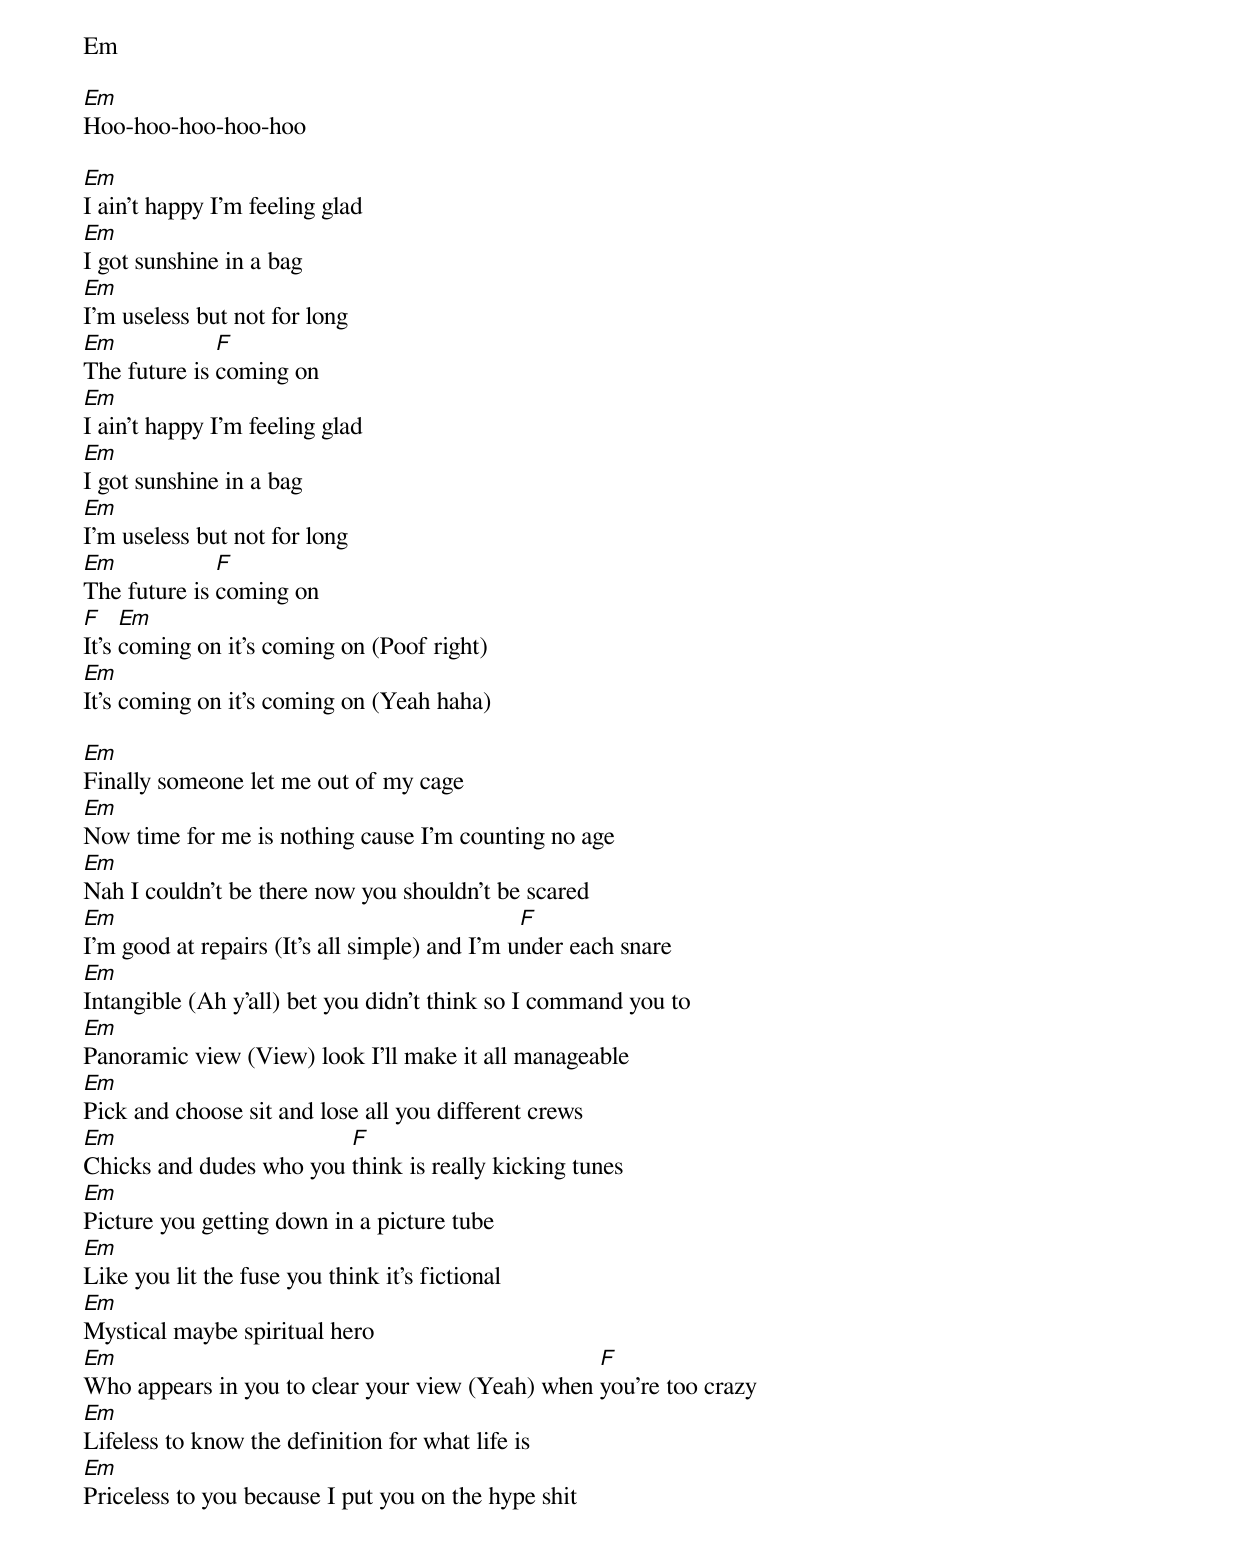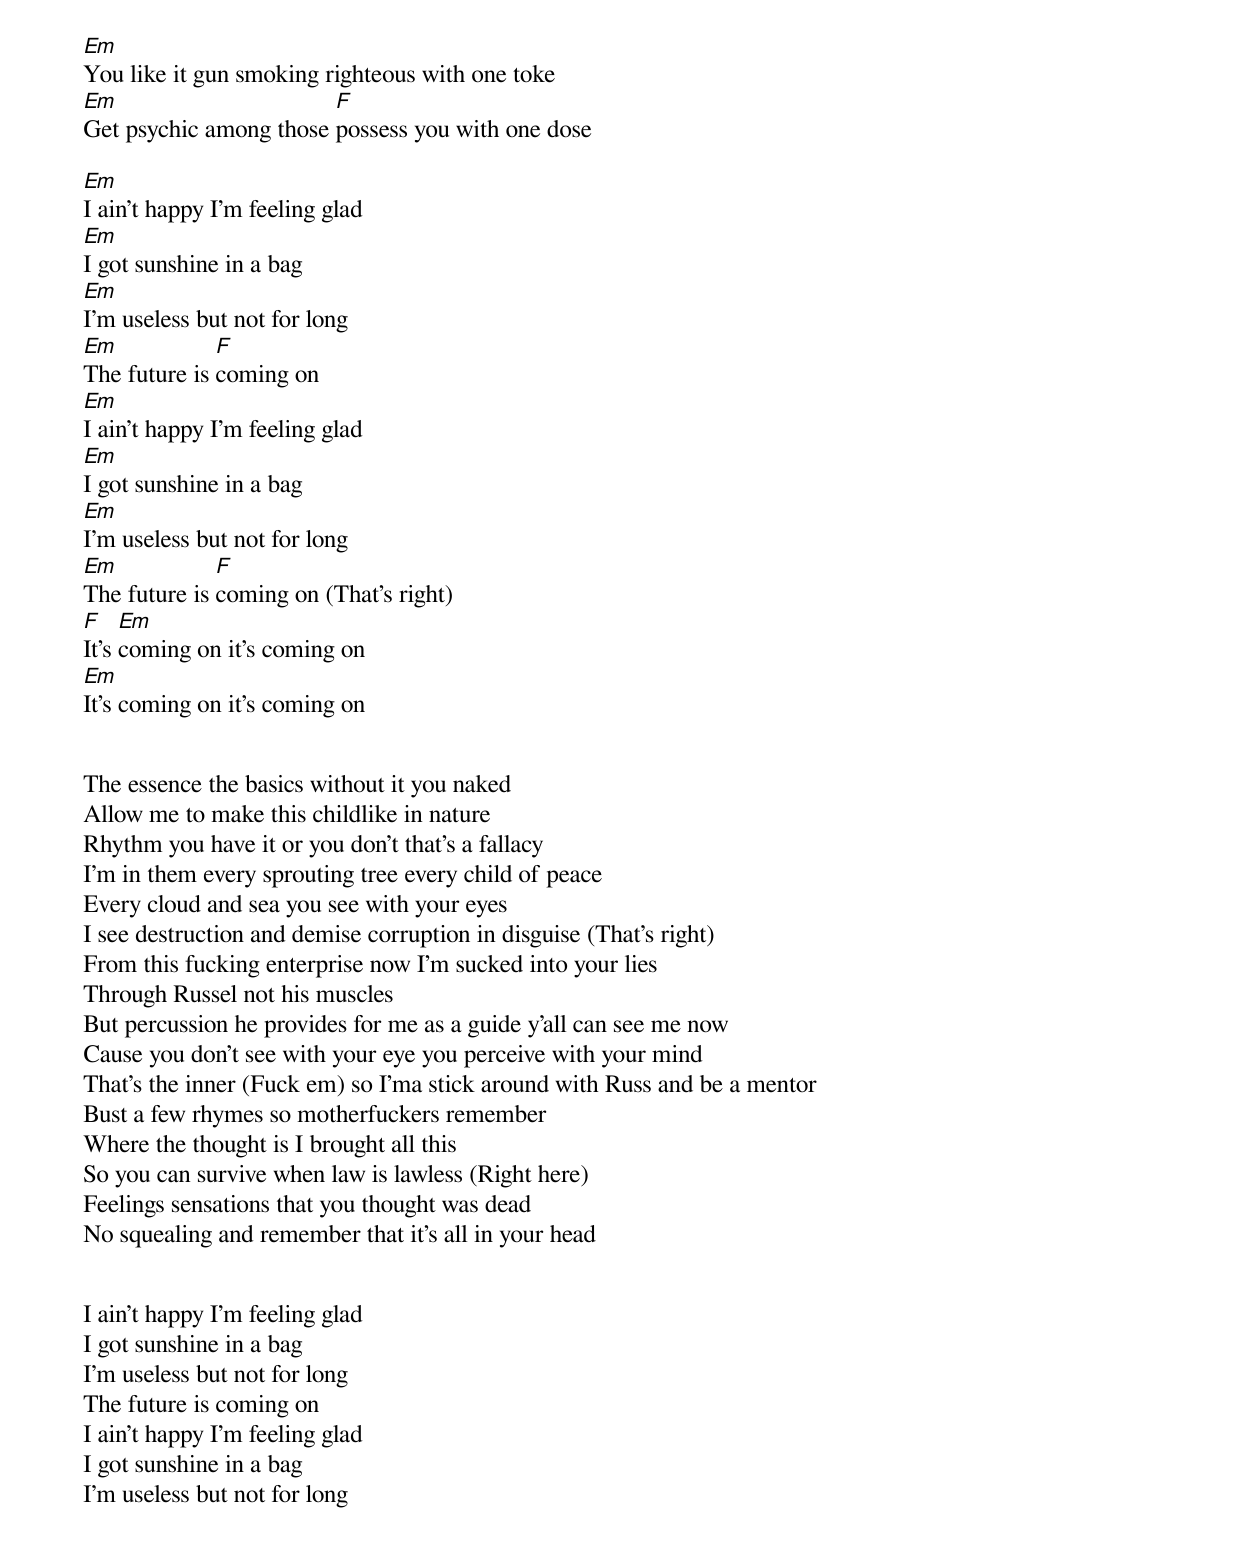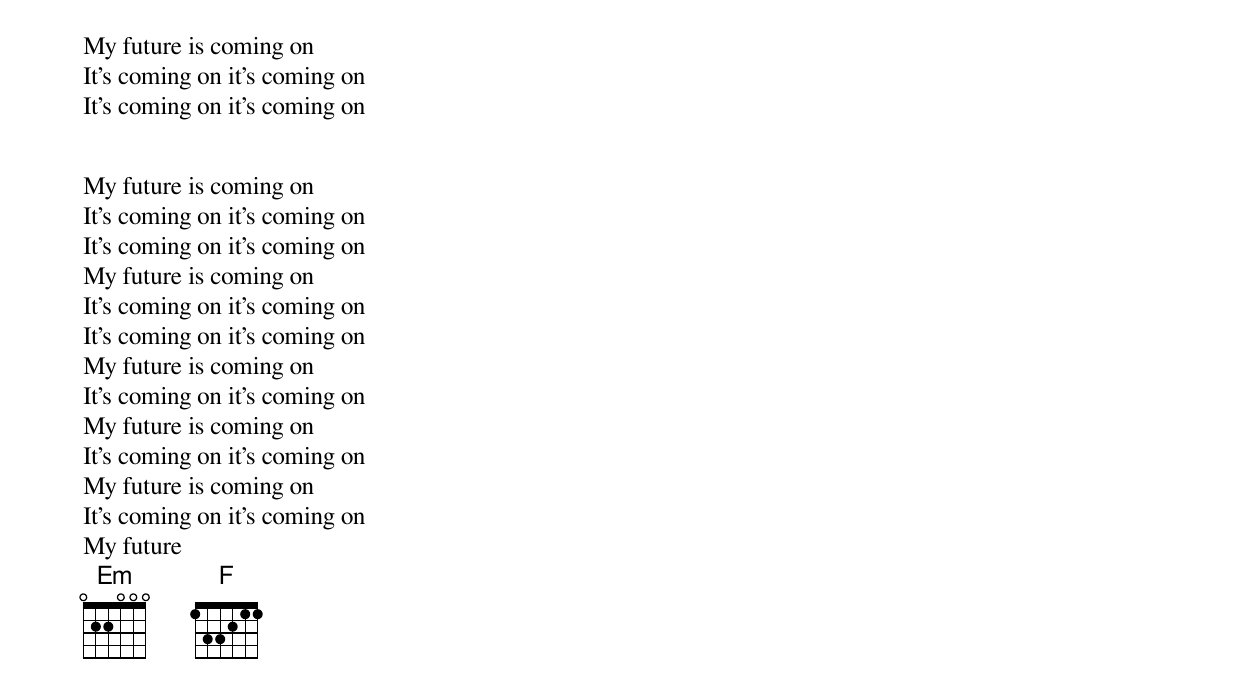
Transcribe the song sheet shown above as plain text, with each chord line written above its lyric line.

Em

Em
Hoo-hoo-hoo-hoo-hoo

Em
I ain't happy I'm feeling glad
Em
I got sunshine in a bag
Em
I'm useless but not for long
Em            F
The future is coming on
Em
I ain't happy I'm feeling glad
Em
I got sunshine in a bag
Em
I'm useless but not for long
Em            F
The future is coming on
F    Em
It's coming on it's coming on (Poof right)
Em
It's coming on it's coming on (Yeah haha)

Em
Finally someone let me out of my cage
Em
Now time for me is nothing cause I'm counting no age
Em
Nah I couldn't be there now you shouldn't be scared
Em                                             F
I'm good at repairs (It's all simple) and I'm under each snare
Em
Intangible (Ah y'all) bet you didn't think so I command you to
Em
Panoramic view (View) look I'll make it all manageable
Em
Pick and choose sit and lose all you different crews
Em                       F
Chicks and dudes who you think is really kicking tunes
Em
Picture you getting down in a picture tube
Em
Like you lit the fuse you think it's fictional
Em
Mystical maybe spiritual hero
Em                                                F
Who appears in you to clear your view (Yeah) when you're too crazy
Em
Lifeless to know the definition for what life is
Em
Priceless to you because I put you on the hype shit
Em
You like it gun smoking righteous with one toke
Em                      F
Get psychic among those possess you with one dose

Em
I ain't happy I'm feeling glad
Em
I got sunshine in a bag
Em
I'm useless but not for long
Em            F
The future is coming on
Em
I ain't happy I'm feeling glad
Em
I got sunshine in a bag
Em
I'm useless but not for long
Em            F
The future is coming on (That's right)
F    Em
It's coming on it's coming on
Em
It's coming on it's coming on


The essence the basics without it you naked
Allow me to make this childlike in nature
Rhythm you have it or you don't that's a fallacy
I'm in them every sprouting tree every child of peace
Every cloud and sea you see with your eyes
I see destruction and demise corruption in disguise (That's right)
From this fucking enterprise now I'm sucked into your lies
Through Russel not his muscles
But percussion he provides for me as a guide y'all can see me now
Cause you don't see with your eye you perceive with your mind
That's the inner (Fuck em) so I'ma stick around with Russ and be a mentor
Bust a few rhymes so motherfuckers remember
Where the thought is I brought all this
So you can survive when law is lawless (Right here)
Feelings sensations that you thought was dead
No squealing and remember that it's all in your head


I ain't happy I'm feeling glad
I got sunshine in a bag
I'm useless but not for long
The future is coming on
I ain't happy I'm feeling glad
I got sunshine in a bag
I'm useless but not for long
My future is coming on
It's coming on it's coming on
It's coming on it's coming on


My future is coming on
It's coming on it's coming on
It's coming on it's coming on
My future is coming on
It's coming on it's coming on
It's coming on it's coming on
My future is coming on
It's coming on it's coming on
My future is coming on
It's coming on it's coming on
My future is coming on
It's coming on it's coming on
My future
